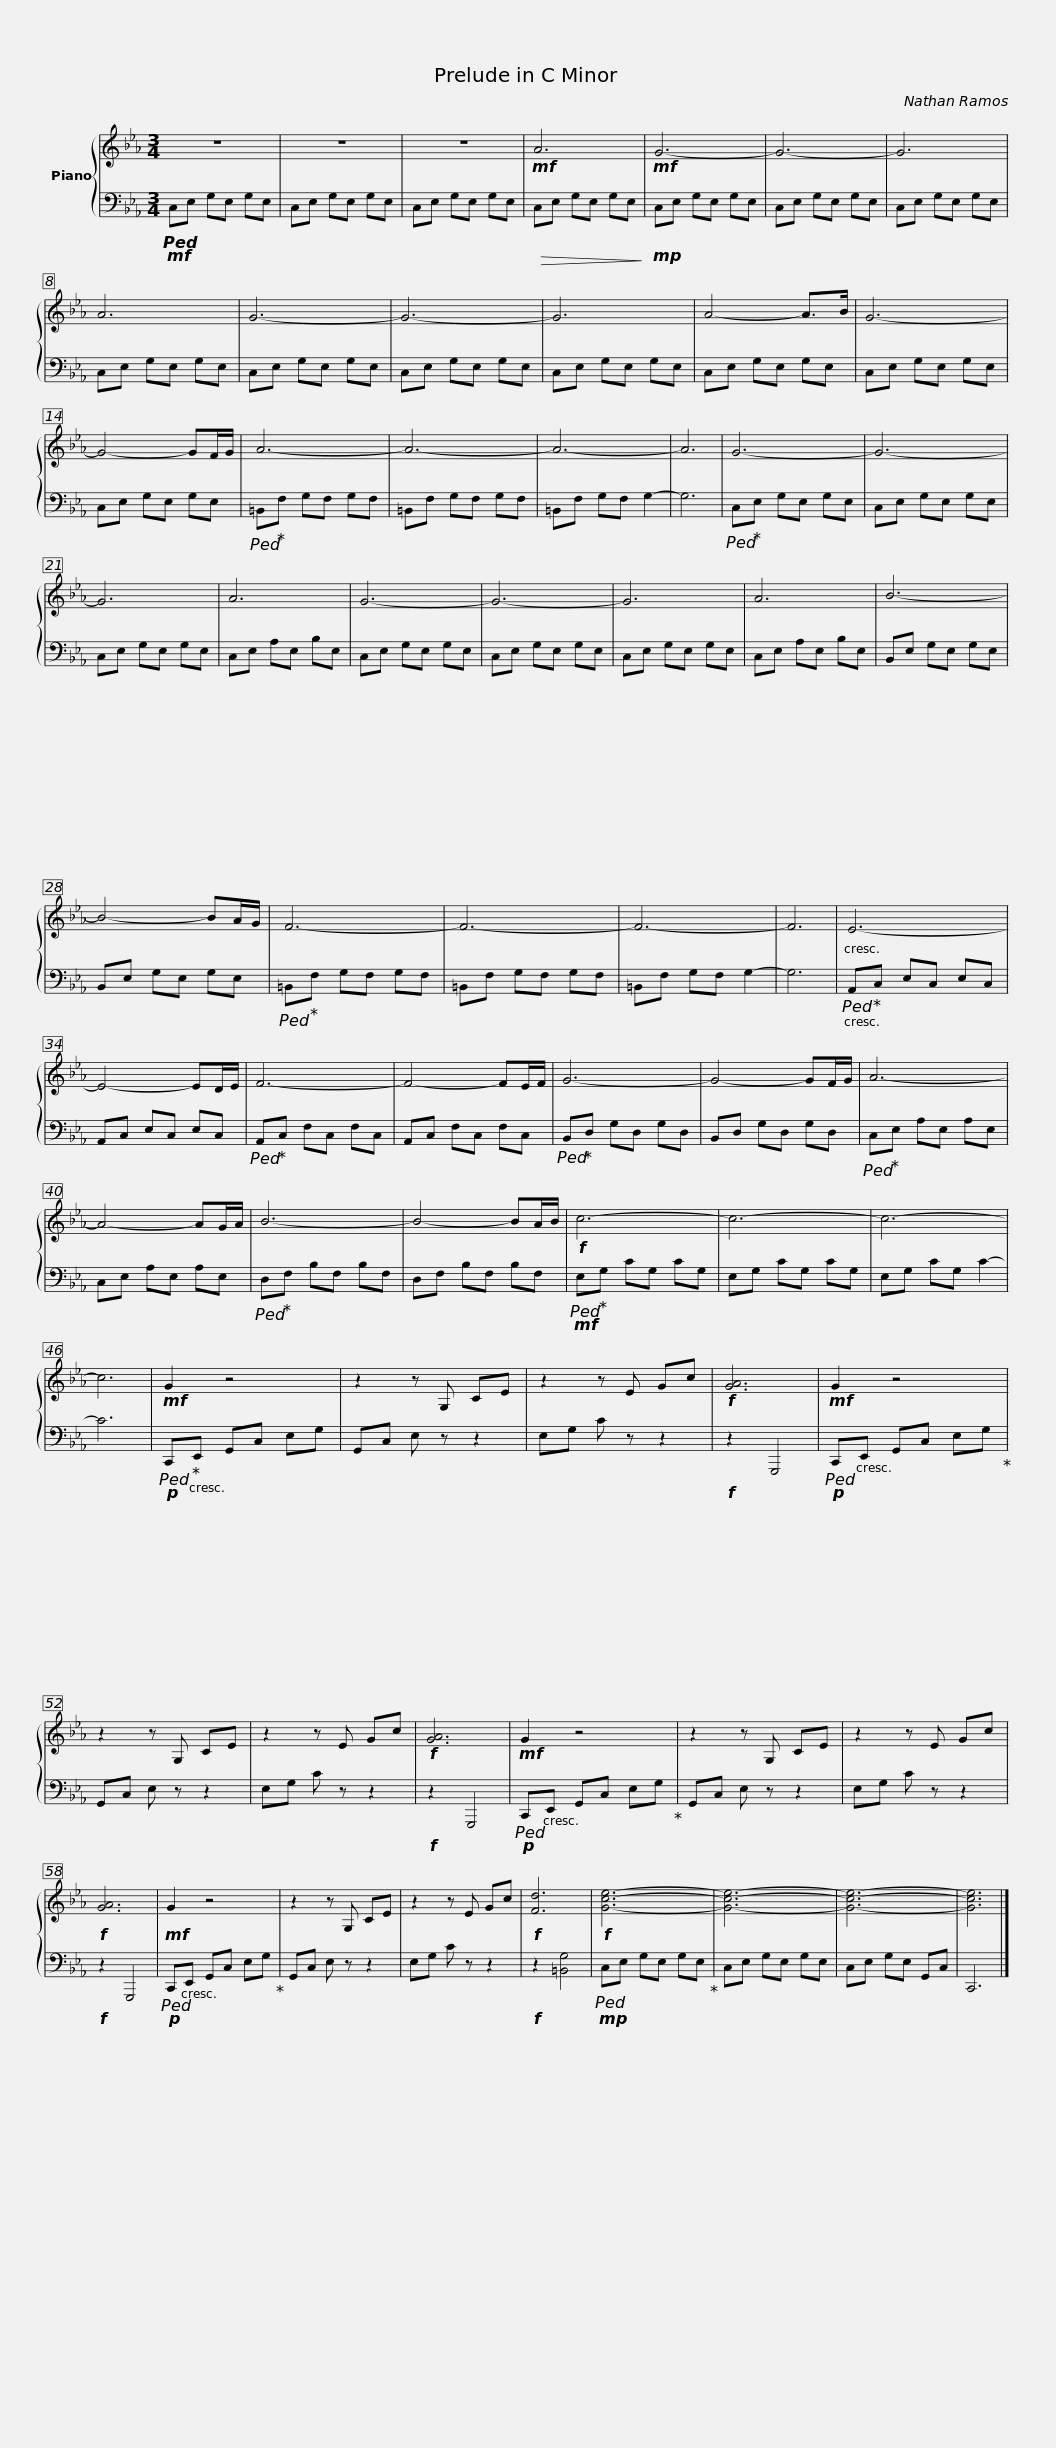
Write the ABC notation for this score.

X:1
%%score { 1 | 2 }
L:1/8
M:3/4
I:linebreak $
K:Eb
V:1 treble
V:2 bass
V:1
 z6 | z6 | z6 |!mf! A6 |!mf! G6- | %5
 G6- | G6 |$ A6 | G6- | G6- | %10
 G6 | A4- A>B | G6- | G4- GF/G/ | A6- |$ %15
 A6- | A6- | A6 | G6- | G6- | %20
 G6 | A6 | G6- | G6- |$ G6 | %25
 A6 | B6- | B4- BA/G/ | F6- | F6- | %30
 F6- | F6 |$ E6- | E4- ED/E/ | F6- | %35
 F4- FE/F/ | G6- | G4- GF/G/ | A6- |$ A4- AG/A/ | %40
 B6- | B4- BA/B/ |!f! c6- | c6- | c6- | %45
 c6 |!mf! G2 z4 |$ z2 z G, CE | z2 z E Gc |!f! [GA]6 | %50
!mf! G2 z4 | z2 z G, CE | z2 z E Gc |!f! [GA]6 |$!mf! G2 z4 | %55
 z2 z G, CE | z2 z E Gc |!f! [GA]6 |!mf! G2 z4 | z2 z G, CE |$ %60
 z2 z E Gc |!f! [Fd]6 |!f! [Gce]6- | [Gce]6- | [Gce]6- | %65
 [Gce]6 |] %66
V:2
!mf!!ped! C,E, G,E, G,E, | C,E, G,E, G,E, | C,E, G,E, G,E, |!>(! C,E, G,E, G,E,!>)! |!mp! C,E, G,E, G,E, | %5
 C,E, G,E, G,E, | C,E, G,E, G,E, |$ C,E, G,E, G,E, | C,E, G,E, G,E, | C,E, G,E, G,E, | %10
 C,E, G,E, G,E, | C,E, G,E, G,E, | C,E, G,E, G,E, | C,E, G,E, G,E, |!ped! =B,,!ped-up!F, G,F, G,F, |$ %15
 =B,,F, G,F, G,F, | =B,,F, G,F, G,2- | G,6 |!ped! C,!ped-up!E, G,E, G,E, | C,E, G,E, G,E, | %20
 C,E, G,E, G,E, | C,E, A,E, B,E, | C,E, G,E, G,E, | C,E, G,E, G,E, |$ C,E, G,E, G,E, | %25
 C,E, A,E, B,E, | B,,E, G,E, G,E, | B,,E, G,E, G,E, |!ped! =B,,!ped-up!F, G,F, G,F, | =B,,F, G,F, G,F, | %30
 =B,,F, G,F, G,2- | G,6 |$!ped! A,,!ped-up!C, E,C, E,C, | A,,C, E,C, E,C, |!ped! A,,!ped-up!C, F,C, F,C, | %35
 A,,C, F,C, F,C, |!ped! B,,!ped-up!D, G,D, G,D, | B,,D, G,D, G,D, |!ped! C,!ped-up!E, A,E, A,E, |$ C,E, A,E, A,E, | %40
!ped! D,!ped-up!F, B,F, B,F, | D,F, B,F, B,F, |!mf!!ped! E,!ped-up!G, CG, CG, | E,G, CG, CG, | E,G, CG, C2- | %45
 C6 |!p!!ped! C,,!ped-up!E,, G,,C, E,G, |$ G,,C, E, z z2 | E,G, C z z2 |!f! z2 G,,,4 | %50
!p!!ped! C,,E,, G,,C, E,G,!ped-up! | G,,C, E, z z2 | E,G, C z z2 |!f! z2 G,,,4 |$!p!!ped! C,,E,, G,,C, E,G,!ped-up! | %55
 G,,C, E, z z2 | E,G, C z z2 |!f! z2 G,,,4 |!p!!ped! C,,E,, G,,C, E,G,!ped-up! | G,,C, E, z z2 |$ %60
 E,G, C z z2 |!f! z2 [=B,,G,]4 |!mp!!ped! C,E, G,E, G,E,!ped-up! | C,E, G,E, G,E, | C,E, G,E, G,,C, | %65
 C,,6 |] %66
